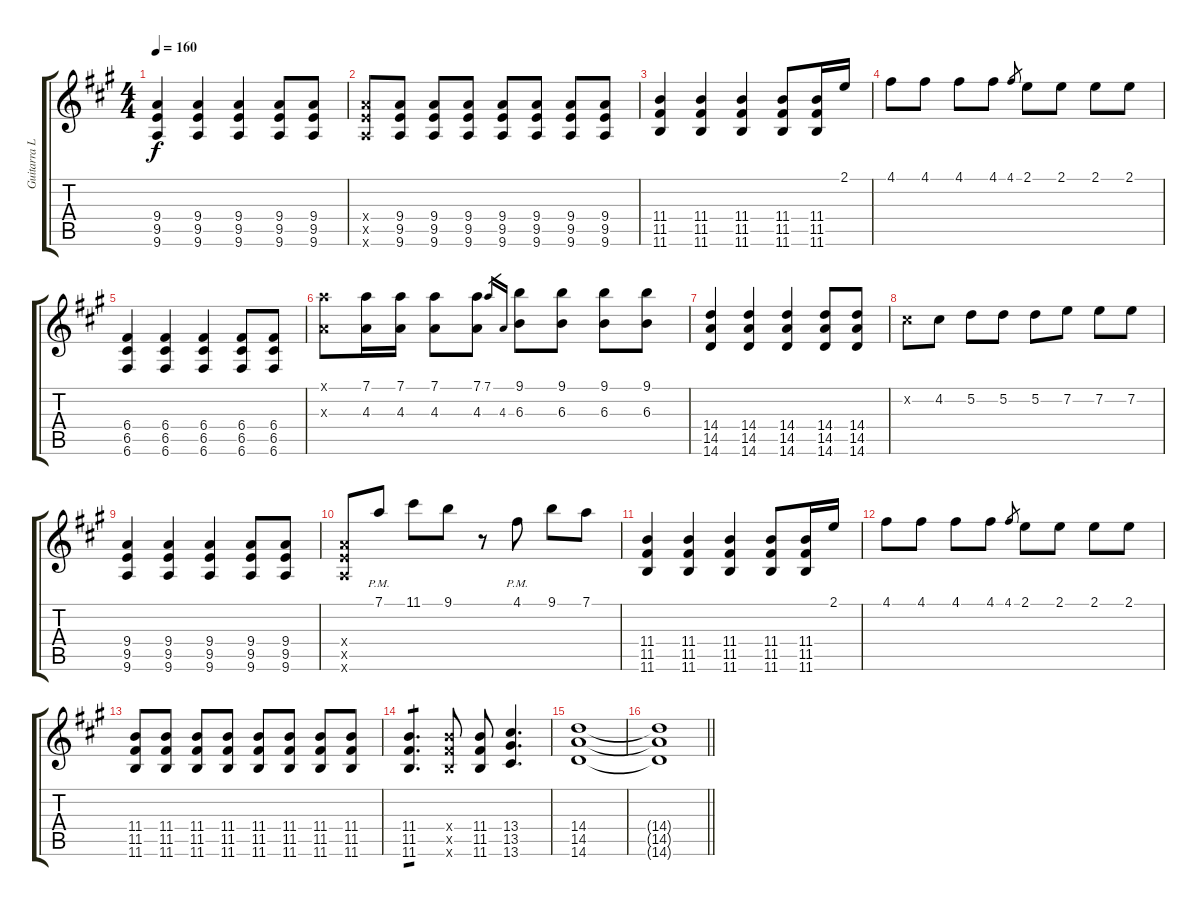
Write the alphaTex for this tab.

\track ("Guitarra Líder" "Guitarra L") {instrument distortionguitar}
\staff {score tabs}
\tuning (D4 A3 F3 C3 G2 C2) {hide}
\ts (4 4)
\tempo 160
\clef g2
\ks a
(9.4 9.5 9.6).4{dy f} (9.4 9.5 9.6).4 (9.4 9.5 9.6).4 (9.4 9.5 9.6).8 (9.4 9.5 9.6).8 |
(9.4{x} 9.5{x} 9.6{x}).8 (9.4 9.5 9.6).8 (9.4 9.5 9.6).8 (9.4 9.5 9.6).8 (9.4 9.5 9.6).8 (9.4 9.5 9.6).8 (9.4 9.5 9.6).8 (9.4 9.5 9.6).8 |
(11.4 11.5 11.6).4 (11.4 11.5 11.6).4 (11.4 11.5 11.6).4 (11.4 11.5 11.6).8 (11.4 11.5 11.6).16 2.1.16 |
4.1.8 4.1.8 4.1.8 4.1.8 4.1.8{gr} 2.1.8 2.1.8 2.1.8 2.1.8 |
(6.4 6.5 6.6).4 (6.4 6.5 6.6).4 (6.4 6.5 6.6).4 (6.4 6.5 6.6).8 (6.4 6.5 6.6).8 |
(7.1{x} 4.3{x}).8 (7.1 4.3).16 (7.1 4.3).16 (7.1 4.3).8 (7.1 4.3).8 7.1.16{gr} 4.3.16{gr} (9.1 6.3).8 (9.1 6.3).8 (9.1 6.3).8 (9.1 6.3).8 |
(14.4 14.5 14.6).4 (14.4 14.5 14.6).4 (14.4 14.5 14.6).4 (14.4 14.5 14.6).8 (14.4 14.5 14.6).8 |
4.2{x}.8 4.2.8 5.2.8 5.2.8 5.2.8 7.2.8 7.2.8 7.2.8 |
(9.4 9.5 9.6).4 (9.4 9.5 9.6).4 (9.4 9.5 9.6).4 (9.4 9.5 9.6).8 (9.4 9.5 9.6).8 |
(9.4{x} 9.5{x} 9.6{x}).8 7.1{pm}.8 11.1.8 9.1.8 r.8 4.1{pm}.8 9.1.8 7.1.8 |
(11.4 11.5 11.6).4 (11.4 11.5 11.6).4 (11.4 11.5 11.6).4 (11.4 11.5 11.6).8 (11.4 11.5 11.6).16 2.1.16 |
4.1.8 4.1.8 4.1.8 4.1.8 4.1.8{gr} 2.1.8 2.1.8 2.1.8 2.1.8 |
(11.4 11.5 11.6).8 (11.4 11.5 11.6).8 (11.4 11.5 11.6).8 (11.4 11.5 11.6).8 (11.4 11.5 11.6).8 (11.4 11.5 11.6).8 (11.4 11.5 11.6).8 (11.4 11.5 11.6).8 |
(11.4 11.5 11.6).4{d tp 1} (11.4{x} 11.5{x} 11.6{x}).8 (11.4 11.5 11.6).8 (13.4 13.5 13.6).4{d} |
(14.4 14.5 14.6).1 |
\barLineRight lightlight
(14.4{t} 14.5{t} 14.6{t}).1
